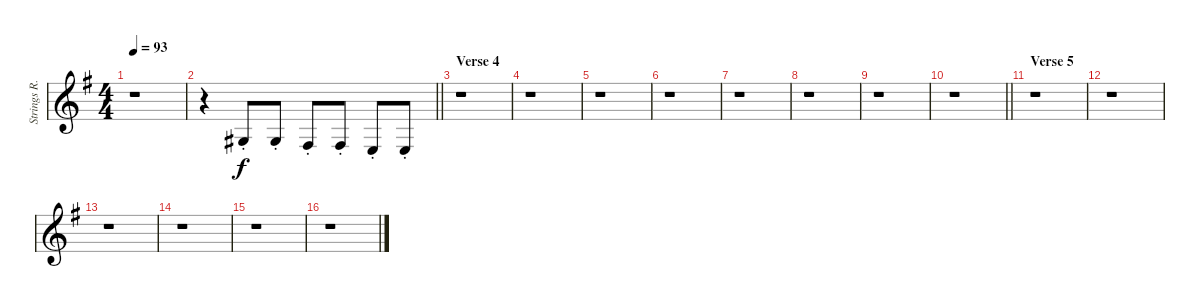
\track ("Strings R.H. - Arjen Lucassen" "Strings R.") {instrument stringensemble1}
\staff {score}
\tuning (E5 B4 G4 D4 A3 E3) {hide}
\ts (4 4)
\tempo 93
\clef g2
\ks eminor
r.1{dy f} |
\barLineRight lightlight
r.4 4.6{st}.8 4.6{st}.8 2.6{st}.8 2.6{st}.8 0.6{st}.8 0.6{st}.8 |
\section ("" "Verse 4")
r.1 |
r.1 |
r.1 |
r.1 |
r.1 |
r.1 |
r.1 |
\barLineRight lightlight
r.1 |
\section ("" "Verse 5")
r.1 |
r.1 |
r.1 |
r.1 |
r.1 |
r.1
